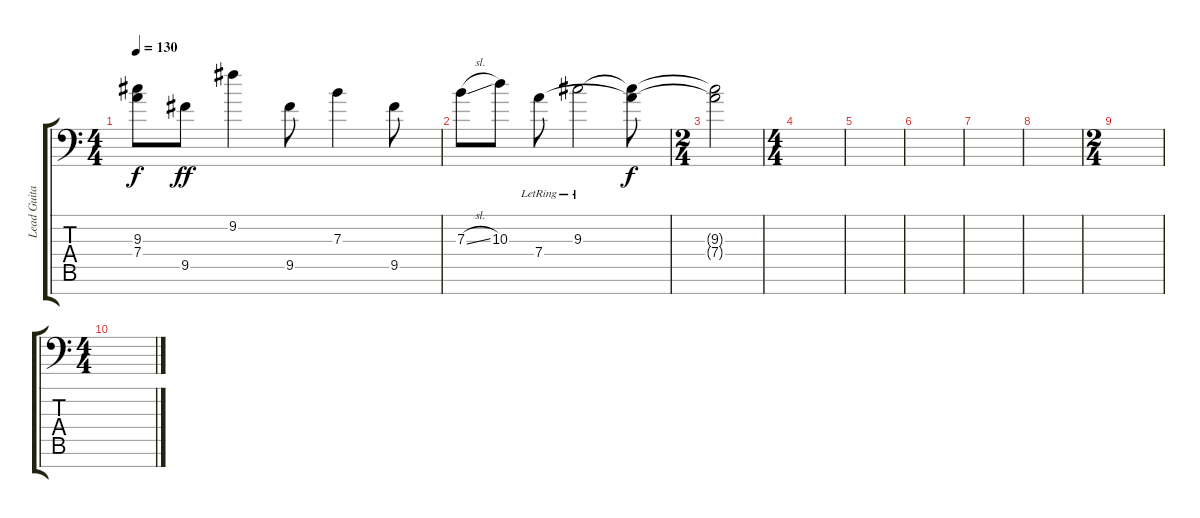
\track ("Lead Guitar #2" "Lead Guita") {instrument distortionguitar}
\staff {score tabs}
\tuning (D4 A3 E3 D3 A2 E2 A1) {hide}
\ts (4 4)
\tempo 130
\clef f4
\ks c
(9.3{t} 7.4{t}).8{dy f} 9.5.8{dy ff} 9.2.4 9.5.8 7.3.4 9.5.8 |
7.3{sl}.8 10.3.8 7.4{lr}.8 9.3{lr}.2 (9.3{t} 7.4{t}).8{dy f} |
\ts (2 4)
(9.3{t} 7.4{t}).2 |
\ts (4 4)
|
|
|
|
|
\ts (2 4)
|
\ts (4 4)
